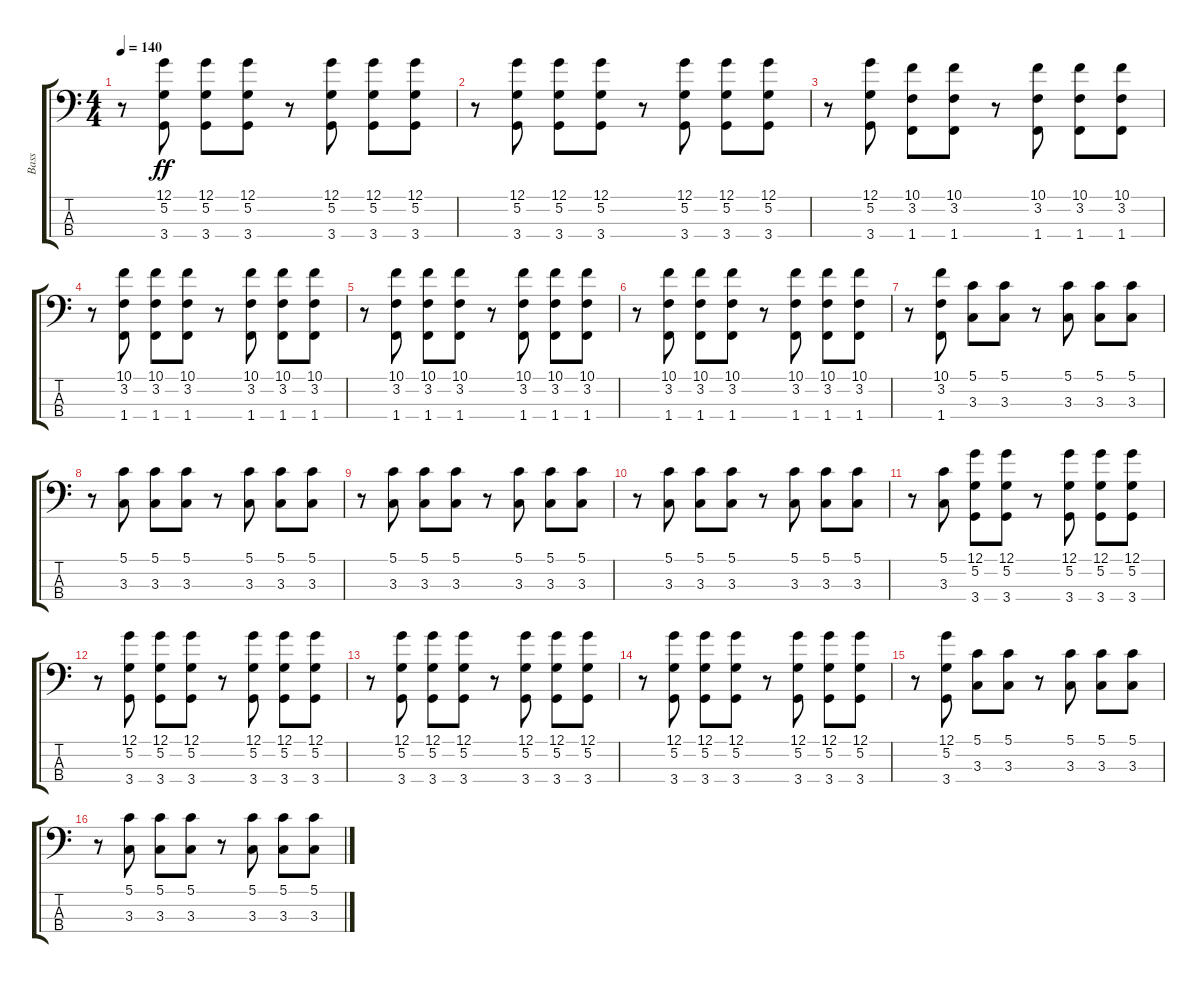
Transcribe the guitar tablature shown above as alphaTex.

\track ("Bass" "Bass") {instrument electricbassfinger}
\staff {score tabs}
\tuning (G2 D2 A1 E1) {hide}
\ts (4 4)
\tempo 140
\clef f4
\ks c
r.8{dy ff} (12.1 5.2 3.4).8 (12.1 5.2 3.4).8 (12.1 5.2 3.4).8 r.8 (12.1 5.2 3.4).8 (12.1 5.2 3.4).8 (12.1 5.2 3.4).8 |
r.8 (12.1 5.2 3.4).8 (12.1 5.2 3.4).8 (12.1 5.2 3.4).8 r.8 (12.1 5.2 3.4).8 (12.1 5.2 3.4).8 (12.1 5.2 3.4).8 |
r.8 (12.1 5.2 3.4).8 (10.1 3.2 1.4).8 (10.1 3.2 1.4).8 r.8 (10.1 3.2 1.4).8 (10.1 3.2 1.4).8 (10.1 3.2 1.4).8 |
r.8 (10.1 3.2 1.4).8 (10.1 3.2 1.4).8 (10.1 3.2 1.4).8 r.8 (10.1 3.2 1.4).8 (10.1 3.2 1.4).8 (10.1 3.2 1.4).8 |
r.8 (10.1 3.2 1.4).8 (10.1 3.2 1.4).8 (10.1 3.2 1.4).8 r.8 (10.1 3.2 1.4).8 (10.1 3.2 1.4).8 (10.1 3.2 1.4).8 |
r.8 (10.1 3.2 1.4).8 (10.1 3.2 1.4).8 (10.1 3.2 1.4).8 r.8 (10.1 3.2 1.4).8 (10.1 3.2 1.4).8 (10.1 3.2 1.4).8 |
r.8 (10.1 3.2 1.4).8 (5.1 3.3).8 (5.1 3.3).8 r.8 (5.1 3.3).8 (5.1 3.3).8 (5.1 3.3).8 |
r.8 (5.1 3.3).8 (5.1 3.3).8 (5.1 3.3).8 r.8 (5.1 3.3).8 (5.1 3.3).8 (5.1 3.3).8 |
r.8 (5.1 3.3).8 (5.1 3.3).8 (5.1 3.3).8 r.8 (5.1 3.3).8 (5.1 3.3).8 (5.1 3.3).8 |
r.8 (5.1 3.3).8 (5.1 3.3).8 (5.1 3.3).8 r.8 (5.1 3.3).8 (5.1 3.3).8 (5.1 3.3).8 |
r.8 (5.1 3.3).8 (12.1 5.2 3.4).8 (12.1 5.2 3.4).8 r.8 (12.1 5.2 3.4).8 (12.1 5.2 3.4).8 (12.1 5.2 3.4).8 |
r.8 (12.1 5.2 3.4).8 (12.1 5.2 3.4).8 (12.1 5.2 3.4).8 r.8 (12.1 5.2 3.4).8 (12.1 5.2 3.4).8 (12.1 5.2 3.4).8 |
r.8 (12.1 5.2 3.4).8 (12.1 5.2 3.4).8 (12.1 5.2 3.4).8 r.8 (12.1 5.2 3.4).8 (12.1 5.2 3.4).8 (12.1 5.2 3.4).8 |
r.8 (12.1 5.2 3.4).8 (12.1 5.2 3.4).8 (12.1 5.2 3.4).8 r.8 (12.1 5.2 3.4).8 (12.1 5.2 3.4).8 (12.1 5.2 3.4).8 |
r.8 (12.1 5.2 3.4).8 (5.1 3.3).8 (5.1 3.3).8 r.8 (5.1 3.3).8 (5.1 3.3).8 (5.1 3.3).8 |
r.8 (5.1 3.3).8 (5.1 3.3).8 (5.1 3.3).8 r.8 (5.1 3.3).8 (5.1 3.3).8 (5.1 3.3).8
